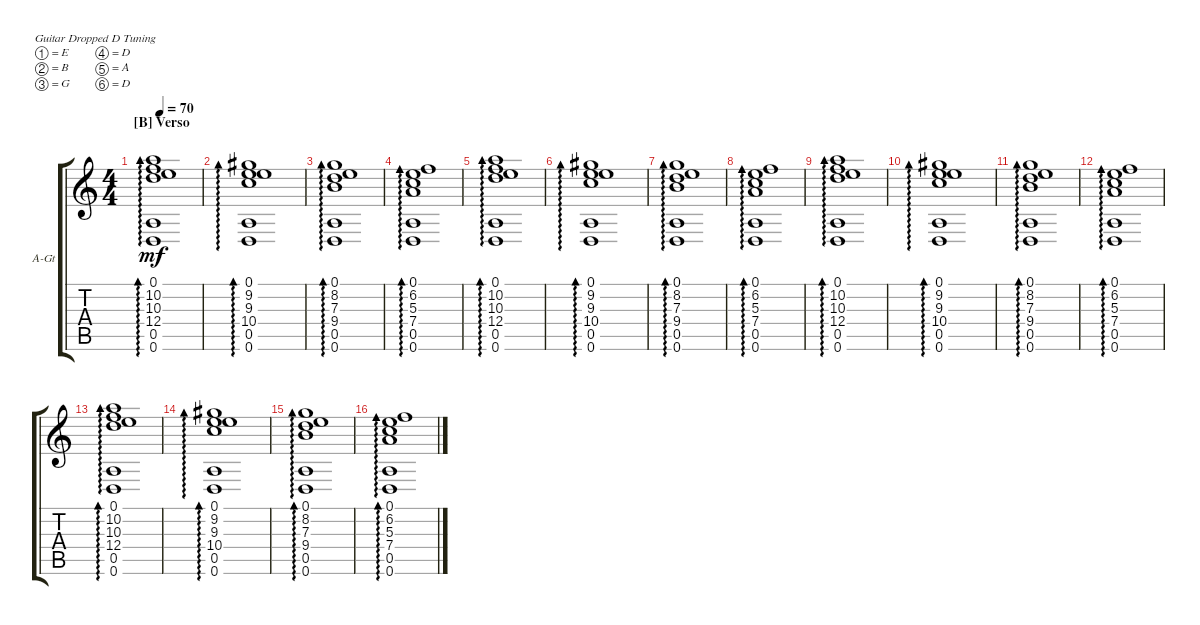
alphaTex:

\defaultSystemsLayout 4
\bracketExtendMode groupsimilarinstruments
\firstSystemTrackNameOrientation horizontal
\otherSystemsTrackNameOrientation horizontal
\track ("Acustic Guitar" "A-Gt") {multiBarRest instrument acousticguitarsteel}
\staff {score tabs}
\tuning (E4 B3 G3 D3 A2 D2)
\ts (4 4)
\section ("B" "Verso")
\tempo 70
\clef g2
\ks c
(0.6 0.5 12.4 10.3 10.2 0.1).1{ad 0 dy mf} |
(0.6 0.5 10.4 9.3 9.2 0.1).1{ad 0} |
(0.6 0.5 9.4 7.3 8.2 0.1).1{ad 0} |
(0.6 0.5 7.4 5.3 6.2 0.1).1{ad 0} |
(0.6 0.5 12.4 10.3 10.2 0.1).1{ad 0} |
(0.6 0.5 10.4 9.3 9.2 0.1).1{ad 0} |
(0.6 0.5 9.4 7.3 8.2 0.1).1{ad 0} |
(0.6 0.5 7.4 5.3 6.2 0.1).1{ad 0} |
(0.6 0.5 12.4 10.3 10.2 0.1).1{ad 0} |
(0.6 0.5 10.4 9.3 9.2 0.1).1{ad 0} |
(0.6 0.5 9.4 7.3 8.2 0.1).1{ad 0} |
(0.6 0.5 7.4 5.3 6.2 0.1).1{ad 0} |
(0.6 0.5 12.4 10.3 10.2 0.1).1{ad 0} |
(0.6 0.5 10.4 9.3 9.2 0.1).1{ad 0} |
(0.6 0.5 9.4 7.3 8.2 0.1).1{ad 0} |
(0.6 0.5 7.4 5.3 6.2 0.1).1{ad 0}
